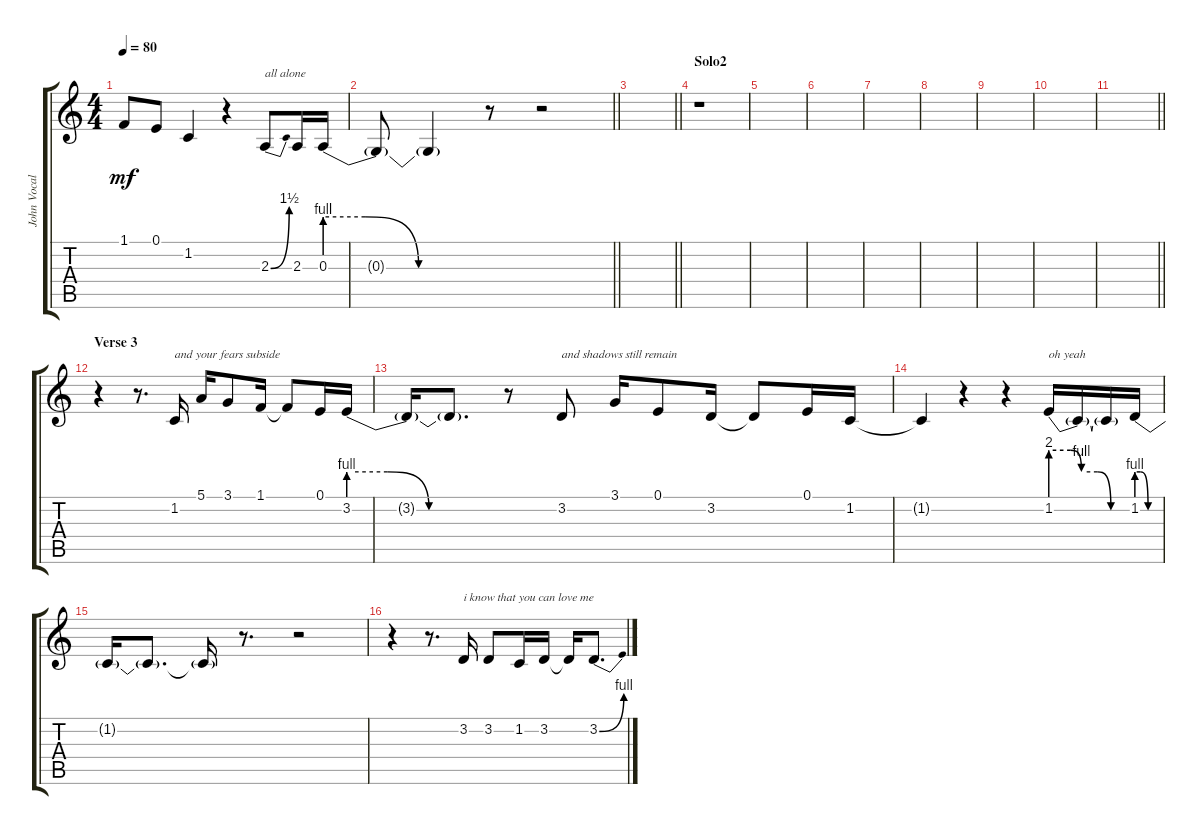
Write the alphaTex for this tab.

\track ("John Vocals" "John Vocal") {instrument lead2sawtooth}
\staff {score tabs}
\tuning (E4 B3 G3 D3 A2 E2) {hide}
\ts (4 4)
\tempo 80
\clef g2
\ks c
1.1.8{dy mf} 0.1.8 1.2.4 r.4 2.3{be (bend 0 0 60 6)}.8{txt "all alone"} 2.3.16 0.3{be (custom 0 4 15 4 35 0 40 0 60 0)}.16 |
\barLineRight lightlight
0.3{t}.8 0.3{t}.4 r.8 r.2 |
\barLineRight lightlight
|
\section ("" "Solo2")
r.1 |
|
|
|
|
|
|
\barLineRight lightlight
|
\section ("" "Verse 3")
r.4 r.8{d} 1.2.16{txt "and your fears subside"} 5.1.16 3.1.8 1.1.16 1.1{t}.8 0.1.16 3.2{be (custom 0 4 15 4 31 0 40 0 60 0)}.16 |
3.2{t}.16 3.2{t}.8{d} r.8 3.2.8{txt "and shadows still remain"} 3.1.16 0.1.8 3.2.16 3.2{t}.8 0.1.16 1.2.16 |
1.2{t}.4 r.4 r.4 1.2{be (custom 0 8 15 8 23 4 35 4 45 0 60 0)}.16{txt "oh yeah"} 1.2{t}.16 1.2{t}.16 1.2{be (custom 0 4 10 4 30 0 40 0 60 0)}.16 |
1.2{t}.16 1.2{t}.8{d} 1.2{t}.16 r.8{d} r.2 |
r.4 r.8{d} 3.2.16{txt "i know that you can love me"} 3.2.8 1.2.16 3.2.16 3.2{t}.16 3.2{be (bend 0 0 60 4)}.8{d}
